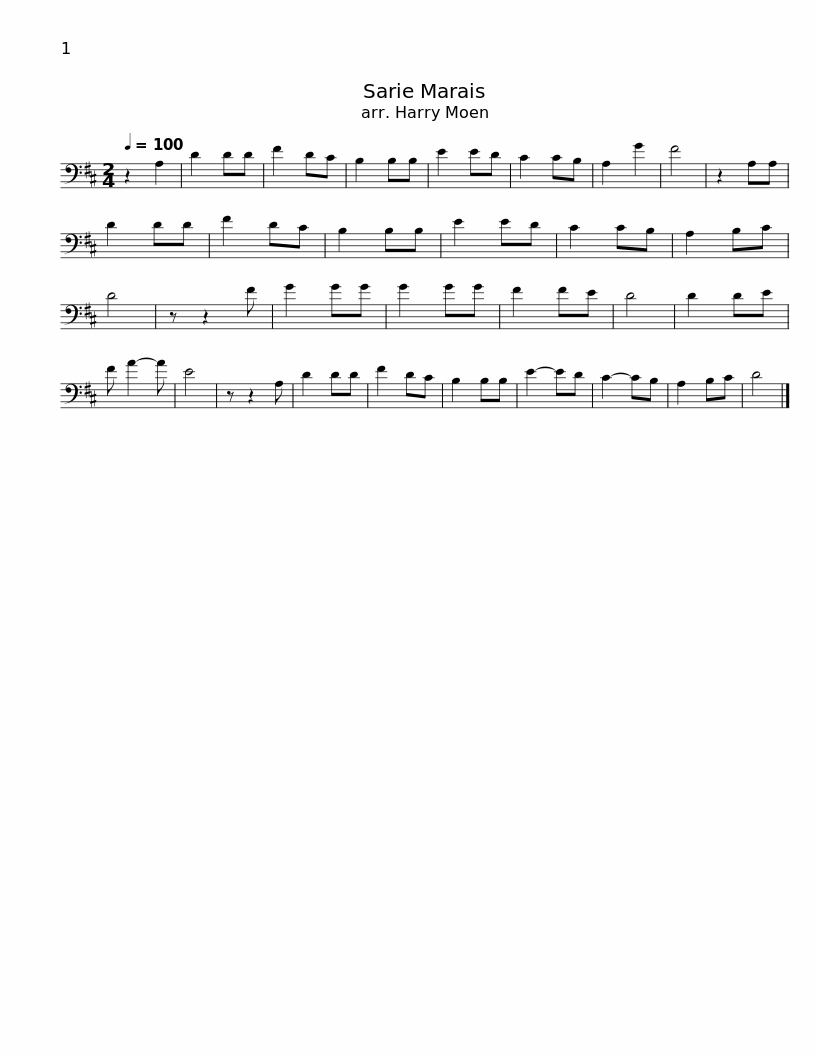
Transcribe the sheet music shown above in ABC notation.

X:1
L:1/8
Q:1/4=100
M:2/4
I:linebreak $
K:D
V:1 bass
V:1
 z2 A,2 | D2 DD | F2 DC | B,2 B,B, | E2 ED | %5
 C2 CB, | A,2 G2 | F4 | z2 A,A, | D2 DD | %10
 F2 DC | B,2 B,B, |$ E2 ED | C2 CB, | A,2 B,C | %15
 D4 | z z2 F | G2 GG | G2 GG | F2 FE | %20
 D4 | D2 DE | F A2- A | E4 |$ z z2 A, | %25
 D2 DD | F2 DC | B,2 B,B, | E2- ED | C2- CB, | %30
 A,2 B,C | D4 |] %32
